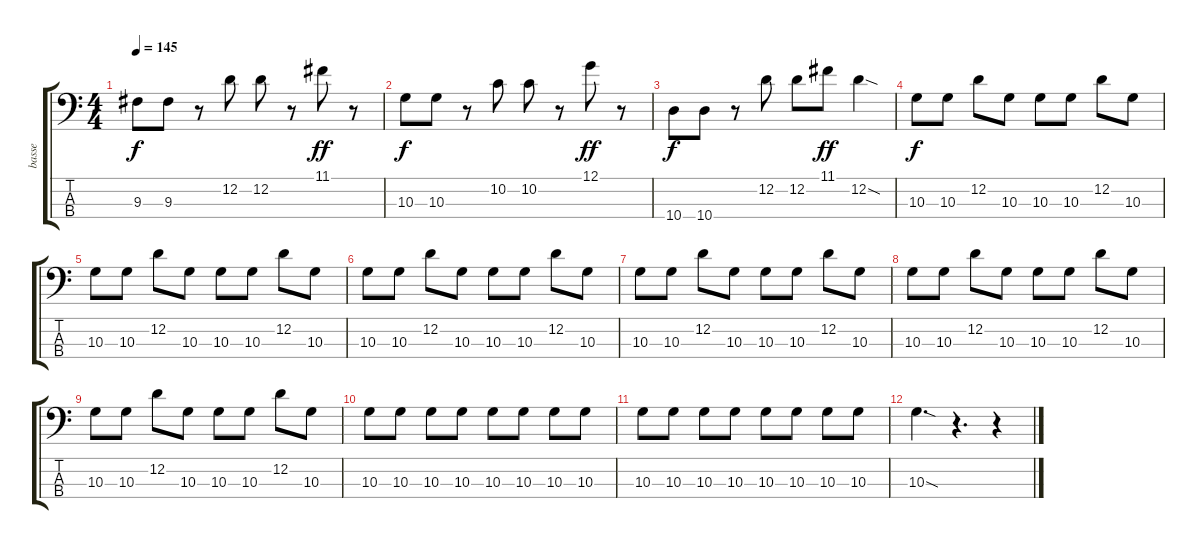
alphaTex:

\track ("basse" "basse") {instrument electricbassfinger}
\staff {score tabs}
\tuning (G2 D2 A1 E1) {hide}
\ts (4 4)
\tempo 145
\clef f4
\ks c
9.3.8{dy f} 9.3.8 r.8 12.2.8 12.2.8 r.8 11.1.8{dy ff} r.8 |
10.3.8{dy f} 10.3.8 r.8 10.2.8 10.2.8 r.8 12.1.8{dy ff} r.8 |
10.4.8{dy f} 10.4.8 r.8 12.2.8 12.2.8 11.1.8{dy ff} 12.2{sod}.4 |
10.3.8{dy f} 10.3.8 12.2.8 10.3.8 10.3.8 10.3.8 12.2.8 10.3.8 |
10.3.8 10.3.8 12.2.8 10.3.8 10.3.8 10.3.8 12.2.8 10.3.8 |
10.3.8 10.3.8 12.2.8 10.3.8 10.3.8 10.3.8 12.2.8 10.3.8 |
10.3.8 10.3.8 12.2.8 10.3.8 10.3.8 10.3.8 12.2.8 10.3.8 |
10.3.8 10.3.8 12.2.8 10.3.8 10.3.8 10.3.8 12.2.8 10.3.8 |
10.3.8 10.3.8 12.2.8 10.3.8 10.3.8 10.3.8 12.2.8 10.3.8 |
10.3.8 10.3.8 10.3.8 10.3.8 10.3.8 10.3.8 10.3.8 10.3.8 |
10.3.8 10.3.8 10.3.8 10.3.8 10.3.8 10.3.8 10.3.8 10.3.8 |
10.3{sod}.4{d} r.4{d} r.4
